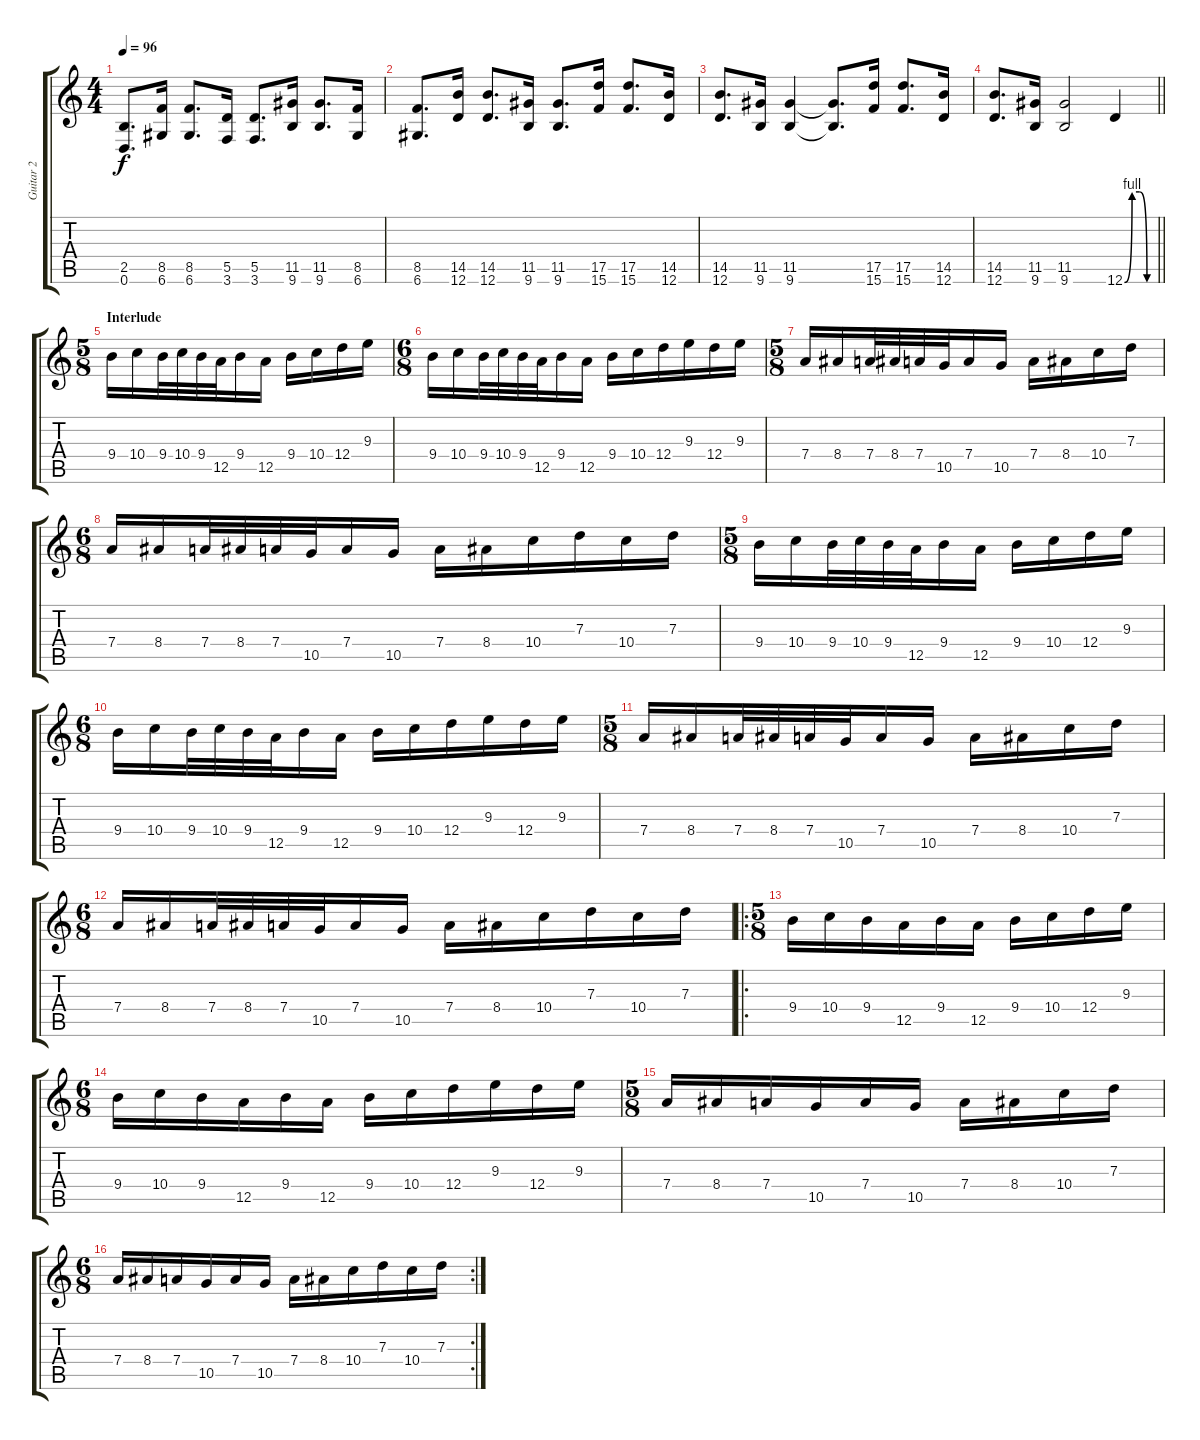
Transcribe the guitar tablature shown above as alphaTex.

\track ("Guitar 2" "Guitar 2") {instrument distortionguitar}
\staff {score tabs}
\tuning (E4 B3 G3 D3 A2 D2) {hide}
\ts (4 4)
\tempo 96
\clef g2
\ks c
(2.5 0.6).8{d dy f} (8.5 6.6).16 (8.5 6.6).8{d} (5.5 3.6).16 (5.5 3.6).8{d} (11.5 9.6).16 (11.5 9.6).8{d} (8.5 6.6).16 |
(8.5 6.6).8{d} (14.5 12.6).16 (14.5 12.6).8{d} (11.5 9.6).16 (11.5 9.6).8{d} (17.5 15.6).16 (17.5 15.6).8{d} (14.5 12.6).16 |
(14.5 12.6).8{d} (11.5 9.6).16 (11.5 9.6).4 (11.5{t} 9.6{t}).8{d} (17.5 15.6).16 (17.5 15.6).8{d} (14.5 12.6).16 |
\barLineRight lightlight
(14.5 12.6).8{d} (11.5 9.6).16 (11.5 9.6).2 12.6{be (custom 0 0 15 4 30 4 45 0 60 0)}.4 |
\ts (5 8)
\section ("" "Interlude")
9.4.16 10.4.16 9.4.32 10.4.32 9.4.32 12.5.32 9.4.16 12.5.16 9.4.16 10.4.16 12.4.16 9.3.16 |
\ts (6 8)
9.4.16 10.4.16 9.4.32 10.4.32 9.4.32 12.5.32 9.4.16 12.5.16 9.4.16 10.4.16 12.4.16 9.3.16 12.4.16 9.3.16 |
\ts (5 8)
7.4.16 8.4.16 7.4.32 8.4.32 7.4.32 10.5.32 7.4.16 10.5.16 7.4.16 8.4.16 10.4.16 7.3.16 |
\ts (6 8)
7.4.16 8.4.16 7.4.32 8.4.32 7.4.32 10.5.32 7.4.16 10.5.16 7.4.16 8.4.16 10.4.16 7.3.16 10.4.16 7.3.16 |
\ts (5 8)
9.4.16 10.4.16 9.4.32 10.4.32 9.4.32 12.5.32 9.4.16 12.5.16 9.4.16 10.4.16 12.4.16 9.3.16 |
\ts (6 8)
9.4.16 10.4.16 9.4.32 10.4.32 9.4.32 12.5.32 9.4.16 12.5.16 9.4.16 10.4.16 12.4.16 9.3.16 12.4.16 9.3.16 |
\ts (5 8)
7.4.16 8.4.16 7.4.32 8.4.32 7.4.32 10.5.32 7.4.16 10.5.16 7.4.16 8.4.16 10.4.16 7.3.16 |
\ts (6 8)
7.4.16 8.4.16 7.4.32 8.4.32 7.4.32 10.5.32 7.4.16 10.5.16 7.4.16 8.4.16 10.4.16 7.3.16 10.4.16 7.3.16 |
\ro
\ts (5 8)
9.4.16 10.4.16 9.4.16 12.5.16 9.4.16 12.5.16 9.4.16 10.4.16 12.4.16 9.3.16 |
\ts (6 8)
9.4.16 10.4.16 9.4.16 12.5.16 9.4.16 12.5.16 9.4.16 10.4.16 12.4.16 9.3.16 12.4.16 9.3.16 |
\ts (5 8)
7.4.16 8.4.16 7.4.16 10.5.16 7.4.16 10.5.16 7.4.16 8.4.16 10.4.16 7.3.16 |
\rc 2
\ts (6 8)
7.4.16 8.4.16 7.4.16 10.5.16 7.4.16 10.5.16 7.4.16 8.4.16 10.4.16 7.3.16 10.4.16 7.3.16
